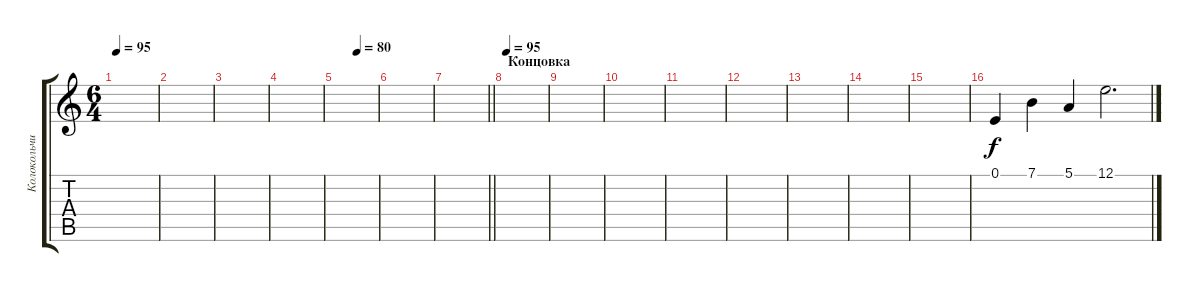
\track ("Колокольчики" "Колокольчи") {instrument vibraphone}
\staff {score tabs}
\tuning (E4 B3 G3 D3 A2 E2) {hide}
\ts (6 4)
\tempo 95
\clef g2
\ks c
|
|
|
|
\tempo (80 0.5)
|
|
\barLineRight lightlight
|
\section ("" "Концовка")
\tempo 95
|
|
|
|
|
|
|
|
0.1.4 7.1.4 5.1.4 12.1.2{d}
